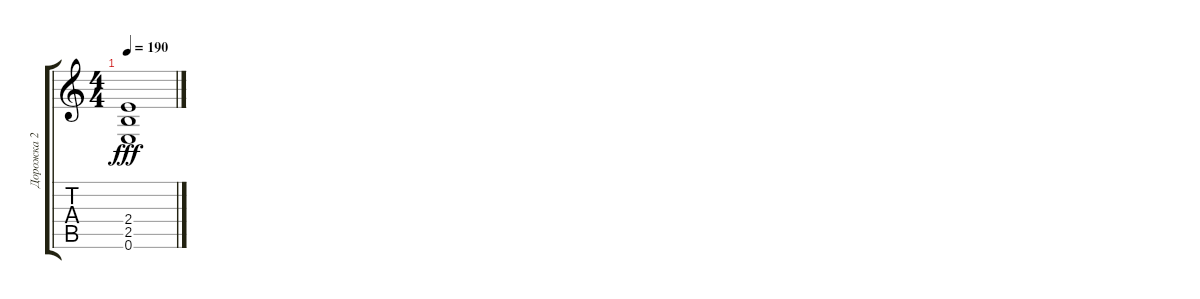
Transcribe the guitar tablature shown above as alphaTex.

\track ("Дорожка 2" "Дорожка 2") {instrument distortionguitar}
\staff {score tabs}
\tuning (E4 B3 G3 D3 A2 E2) {hide}
\ts (4 4)
\tempo 190
\clef g2
\ks c
(2.4 2.5 0.6).1{dy fff}
